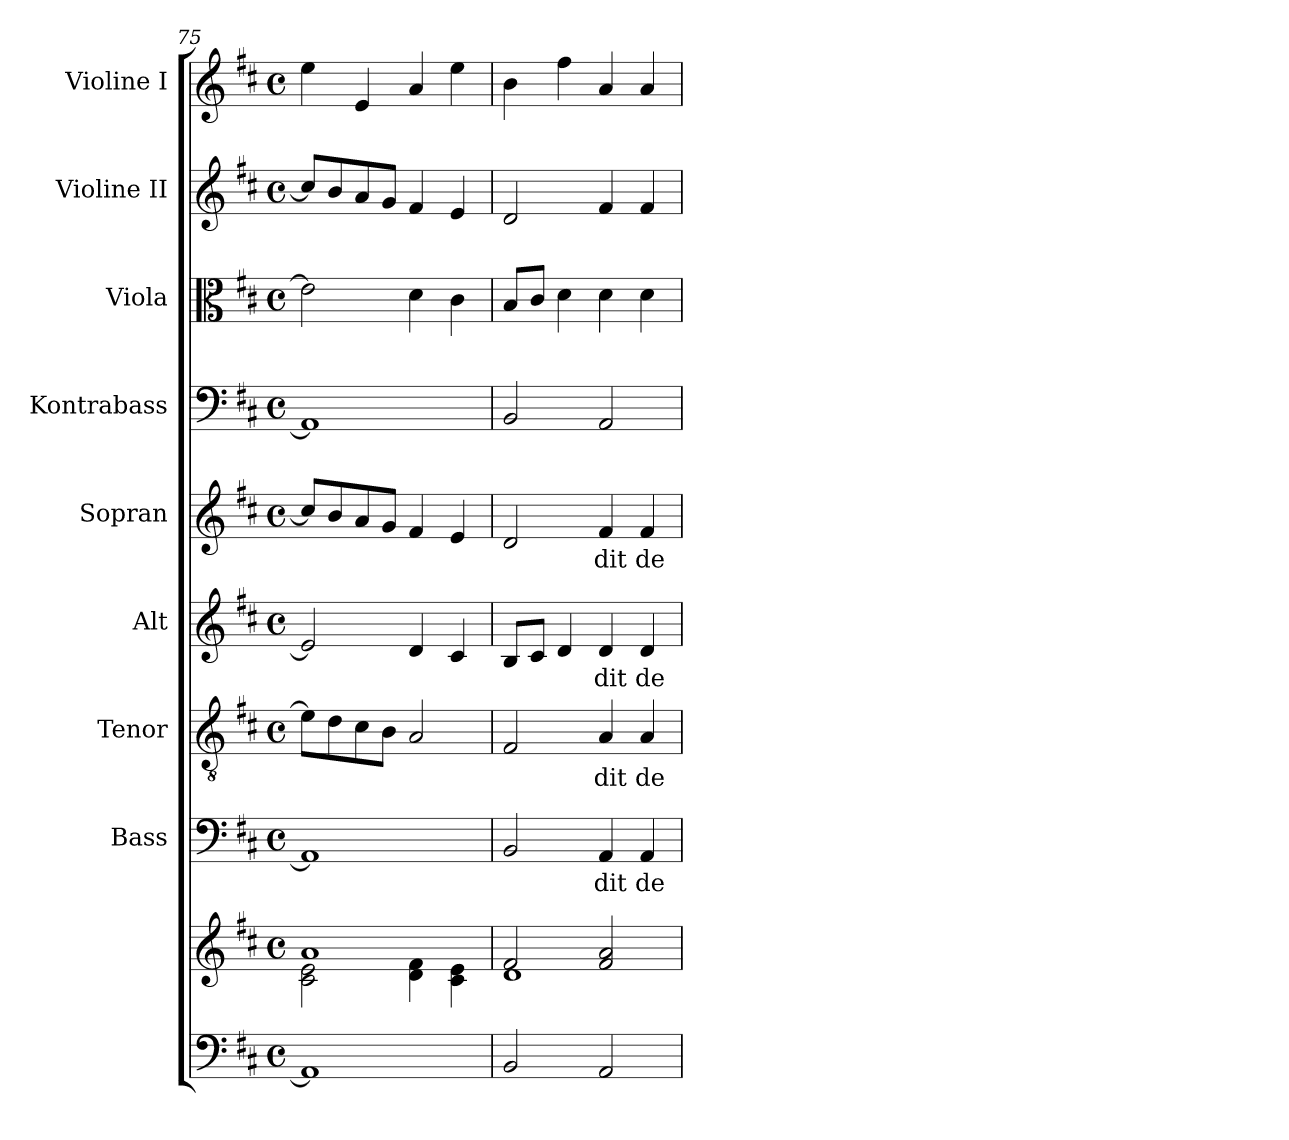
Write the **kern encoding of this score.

**kern	**kern	**kern	**text	**kern	**text	**kern	**text	**kern	**text	**kern	**kern	**kern	**kern
*part9	*part9	*part8	*part8	*part7	*part7	*part6	*part6	*part5	*part5	*part4	*part3	*part2	*part1
*staff10	*staff9	*staff8	*staff8	*staff7	*staff7	*staff6	*staff6	*staff5	*staff5	*staff4	*staff3	*staff2	*staff1
*	*	*I"Bass	*	*I"Tenor	*	*I"Alt	*	*I"Sopran	*	*I"Kontrabass	*I"Viola	*I"Violine II	*I"Violine I
*	*	*I'B.	*	*I'T.	*	*I'A.	*	*I'S.	*	*I'Kb.	*I'Vla.	*I'Vl. II	*I'Vl. I
*clefF4	*clefG2	*clefF4	*	*clefGv2	*	*clefG2	*	*clefG2	*	*clefF4	*clefC3	*clefG2	*clefG2
*	*	*	*	*	*	*	*	*	*	*ITrd7c12	*	*	*
*k[f#c#]	*k[f#c#]	*k[f#c#]	*	*k[f#c#]	*	*k[f#c#]	*	*k[f#c#]	*	*k[f#c#]	*k[f#c#]	*k[f#c#]	*k[f#c#]
*D:	*D:	*D:	*	*D:	*	*D:	*	*D:	*	*D:	*D:	*D:	*D:
*M4/4	*M4/4	*M4/4	*	*M4/4	*	*M4/4	*	*M4/4	*	*M4/4	*M4/4	*M4/4	*M4/4
*met(c)	*met(c)	*met(c)	*	*met(c)	*	*met(c)	*	*met(c)	*	*met(c)	*met(c)	*met(c)	*met(c)
=75	=75	=75	=75	=75	=75	=75	=75	=75	=75	=75	=75	=75	=75
*	*^	*	*	*	*	*	*	*	*	*	*	*	*
1AA]	1a	2c#\ 2e\	1AA]	.	8e\L]	.	2e/]	.	8cc#/L]	.	1AAA]	2e\]	8cc#/L]	4ee\
.	.	.	.	.	8d\	.	.	.	8b/	.	.	.	8b/	.
.	.	.	.	.	8c#\	.	.	.	8a/	.	.	.	8a/	4e/
.	.	.	.	.	8B\J	.	.	.	8g/J	.	.	.	8g/J	.
.	.	4d\ 4f#\	.	.	2A/	.	4d/	.	4f#/	.	.	4d\	4f#/	4a/
.	.	4c#\ 4e\	.	.	.	.	4c#/	.	4e/	.	.	4c#\	4e/	4ee\
!!LO:PB:g=z
=76	=76	=76	=76	=76	=76	=76	=76	=76	=76	=76	=76	=76	=76	=76
2BB/	2f#/	1d	2BB/	.	2F#/	.	8B/L	.	2d/	.	2BBB/	8B/L	2d/	4b\
.	.	.	.	.	.	.	8c#/J	.	.	.	.	8c#/J	.	.
.	.	.	.	.	.	.	4d/	.	.	.	.	4d\	.	4ff#\
!	!	!	!	!LO:LY:b	!	!LO:LY:b	!	!LO:LY:b	!	!LO:LY:b	!	!	!	!
2AA/	2f#/ 2a/	.	4AA/	-dit	4A/	-dit	4d/	-dit	4f#/	-dit	2AAA/	4d\	4f#/	4a/
!	!	!	!	!LO:LY:b	!	!LO:LY:b	!	!LO:LY:b	!	!LO:LY:b	!	!	!	!
.	.	.	4AA/	de	4A/	de	4d/	de	4f#/	de	.	4d\	4f#/	4a/
*	*v	*v	*	*	*	*	*	*	*	*	*	*	*	*
=	=	=	=	=	=	=	=	=	=	=	=	=	=
*-	*-	*-	*-	*-	*-	*-	*-	*-	*-	*-	*-	*-	*-
